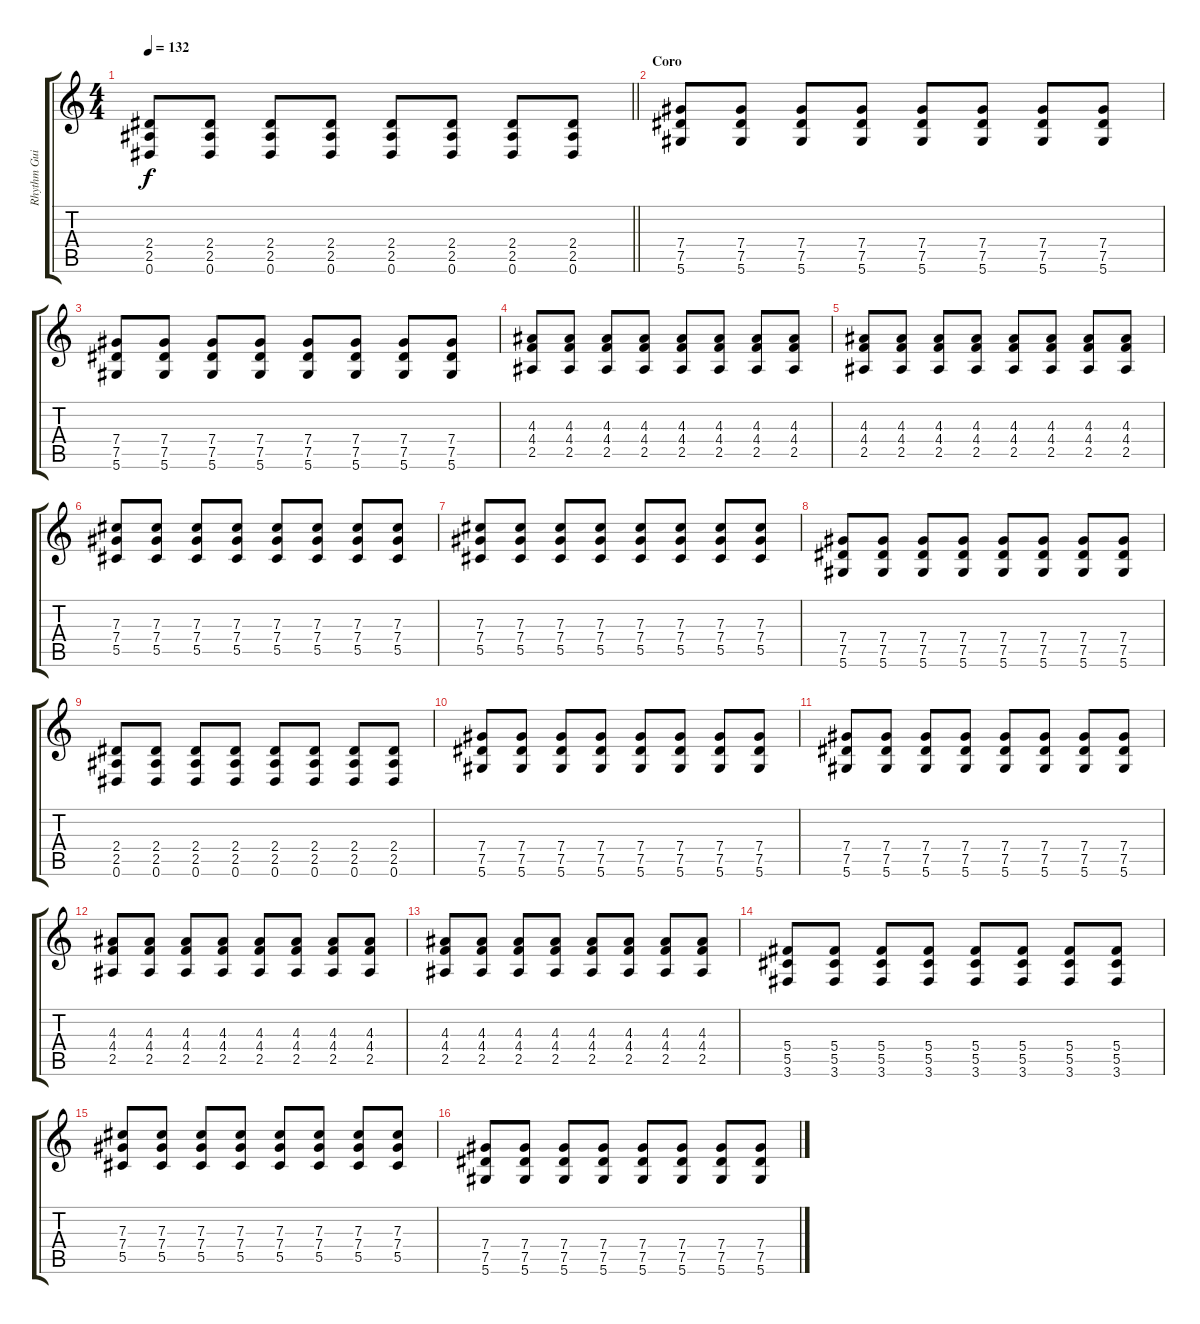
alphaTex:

\track ("Rhythm Guitar" "Rhythm Gui") {instrument distortionguitar}
\staff {score tabs}
\tuning (Eb4 Bb3 Gb3 Db3 Ab2 Eb2) {hide}
\ts (4 4)
\tempo 132
\clef g2
\barLineRight lightlight
\ks c
(2.4 2.5 0.6).8{dy f} (2.4 2.5 0.6).8 (2.4 2.5 0.6).8 (2.4 2.5 0.6).8 (2.4 2.5 0.6).8 (2.4 2.5 0.6).8 (2.4 2.5 0.6).8 (2.4 2.5 0.6).8 |
\section ("" "Coro")
(7.4 7.5 5.6).8 (7.4 7.5 5.6).8 (7.4 7.5 5.6).8 (7.4 7.5 5.6).8 (7.4 7.5 5.6).8 (7.4 7.5 5.6).8 (7.4 7.5 5.6).8 (7.4 7.5 5.6).8 |
(7.4 7.5 5.6).8 (7.4 7.5 5.6).8 (7.4 7.5 5.6).8 (7.4 7.5 5.6).8 (7.4 7.5 5.6).8 (7.4 7.5 5.6).8 (7.4 7.5 5.6).8 (7.4 7.5 5.6).8 |
(4.3 4.4 2.5).8 (4.3 4.4 2.5).8 (4.3 4.4 2.5).8 (4.3 4.4 2.5).8 (4.3 4.4 2.5).8 (4.3 4.4 2.5).8 (4.3 4.4 2.5).8 (4.3 4.4 2.5).8 |
(4.3 4.4 2.5).8 (4.3 4.4 2.5).8 (4.3 4.4 2.5).8 (4.3 4.4 2.5).8 (4.3 4.4 2.5).8 (4.3 4.4 2.5).8 (4.3 4.4 2.5).8 (4.3 4.4 2.5).8 |
(7.3 7.4 5.5).8 (7.3 7.4 5.5).8 (7.3 7.4 5.5).8 (7.3 7.4 5.5).8 (7.3 7.4 5.5).8 (7.3 7.4 5.5).8 (7.3 7.4 5.5).8 (7.3 7.4 5.5).8 |
(7.3 7.4 5.5).8 (7.3 7.4 5.5).8 (7.3 7.4 5.5).8 (7.3 7.4 5.5).8 (7.3 7.4 5.5).8 (7.3 7.4 5.5).8 (7.3 7.4 5.5).8 (7.3 7.4 5.5).8 |
(7.4 7.5 5.6).8 (7.4 7.5 5.6).8 (7.4 7.5 5.6).8 (7.4 7.5 5.6).8 (7.4 7.5 5.6).8 (7.4 7.5 5.6).8 (7.4 7.5 5.6).8 (7.4 7.5 5.6).8 |
(2.4 2.5 0.6).8 (2.4 2.5 0.6).8 (2.4 2.5 0.6).8 (2.4 2.5 0.6).8 (2.4 2.5 0.6).8 (2.4 2.5 0.6).8 (2.4 2.5 0.6).8 (2.4 2.5 0.6).8 |
(7.4 7.5 5.6).8 (7.4 7.5 5.6).8 (7.4 7.5 5.6).8 (7.4 7.5 5.6).8 (7.4 7.5 5.6).8 (7.4 7.5 5.6).8 (7.4 7.5 5.6).8 (7.4 7.5 5.6).8 |
(7.4 7.5 5.6).8 (7.4 7.5 5.6).8 (7.4 7.5 5.6).8 (7.4 7.5 5.6).8 (7.4 7.5 5.6).8 (7.4 7.5 5.6).8 (7.4 7.5 5.6).8 (7.4 7.5 5.6).8 |
(4.3 4.4 2.5).8 (4.3 4.4 2.5).8 (4.3 4.4 2.5).8 (4.3 4.4 2.5).8 (4.3 4.4 2.5).8 (4.3 4.4 2.5).8 (4.3 4.4 2.5).8 (4.3 4.4 2.5).8 |
(4.3 4.4 2.5).8 (4.3 4.4 2.5).8 (4.3 4.4 2.5).8 (4.3 4.4 2.5).8 (4.3 4.4 2.5).8 (4.3 4.4 2.5).8 (4.3 4.4 2.5).8 (4.3 4.4 2.5).8 |
(5.4 5.5 3.6).8 (5.4 5.5 3.6).8 (5.4 5.5 3.6).8 (5.4 5.5 3.6).8 (5.4 5.5 3.6).8 (5.4 5.5 3.6).8 (5.4 5.5 3.6).8 (5.4 5.5 3.6).8 |
(7.3 7.4 5.5).8 (7.3 7.4 5.5).8 (7.3 7.4 5.5).8 (7.3 7.4 5.5).8 (7.3 7.4 5.5).8 (7.3 7.4 5.5).8 (7.3 7.4 5.5).8 (7.3 7.4 5.5).8 |
(7.4 7.5 5.6).8 (7.4 7.5 5.6).8 (7.4 7.5 5.6).8 (7.4 7.5 5.6).8 (7.4 7.5 5.6).8 (7.4 7.5 5.6).8 (7.4 7.5 5.6).8 (7.4 7.5 5.6).8
